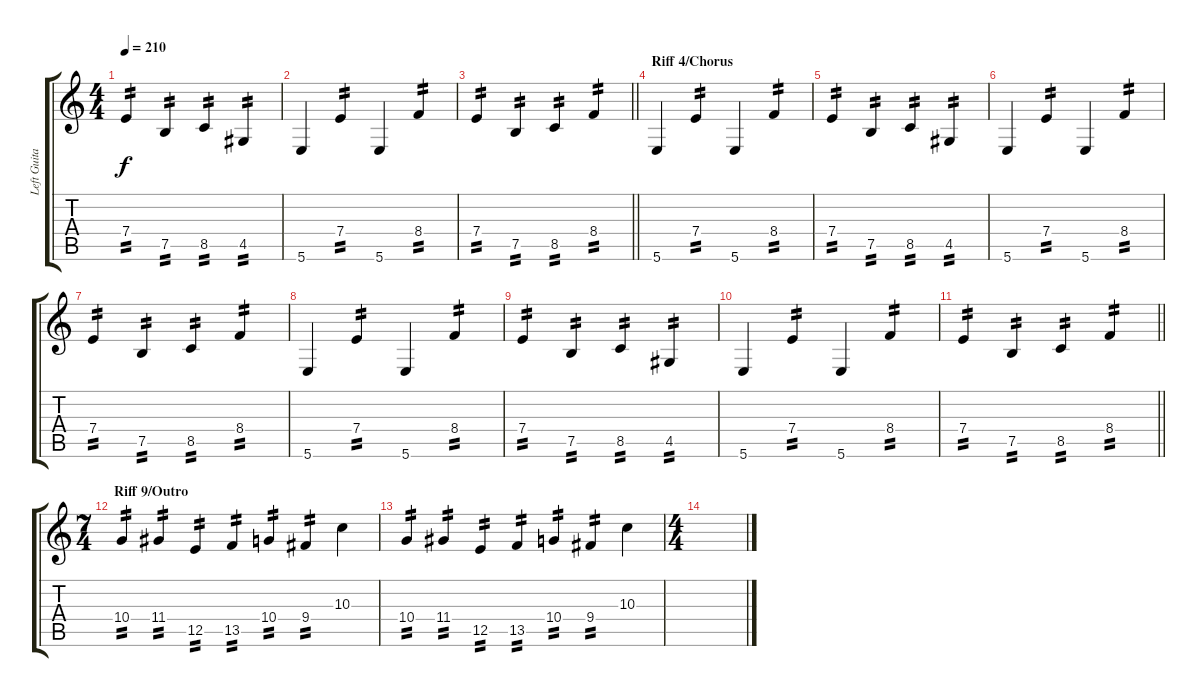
\track ("Left Guitar" "Left Guita") {instrument distortionguitar}
\staff {score tabs}
\tuning (B3 Gb3 D3 A2 E2 B1) {hide}
\ts (4 4)
\tempo 210
\clef g2
\ks c
7.4.4{tp 2 dy f} 7.5.4{tp 2} 8.5.4{tp 2} 4.5.4{tp 2} |
5.6.4 7.4.4{tp 2} 5.6.4 8.4.4{tp 2} |
\barLineRight lightlight
7.4.4{tp 2} 7.5.4{tp 2} 8.5.4{tp 2} 8.4.4{tp 2} |
\section ("" "Riff 4/Chorus")
5.6.4 7.4.4{tp 2} 5.6.4 8.4.4{tp 2} |
7.4.4{tp 2} 7.5.4{tp 2} 8.5.4{tp 2} 4.5.4{tp 2} |
5.6.4 7.4.4{tp 2} 5.6.4 8.4.4{tp 2} |
7.4.4{tp 2} 7.5.4{tp 2} 8.5.4{tp 2} 8.4.4{tp 2} |
5.6.4 7.4.4{tp 2} 5.6.4 8.4.4{tp 2} |
7.4.4{tp 2} 7.5.4{tp 2} 8.5.4{tp 2} 4.5.4{tp 2} |
5.6.4 7.4.4{tp 2} 5.6.4 8.4.4{tp 2} |
\barLineRight lightlight
7.4.4{tp 2} 7.5.4{tp 2} 8.5.4{tp 2} 8.4.4{tp 2} |
\ts (7 4)
\section ("" "Riff 9/Outro")
10.4.4{tp 2} 11.4.4{tp 2} 12.5.4{tp 2} 13.5.4{tp 2} 10.4.4{tp 2} 9.4.4{tp 2} 10.3.4 |
10.4.4{tp 2} 11.4.4{tp 2} 12.5.4{tp 2} 13.5.4{tp 2} 10.4.4{tp 2} 9.4.4{tp 2} 10.3.4 |
\ts (4 4)
